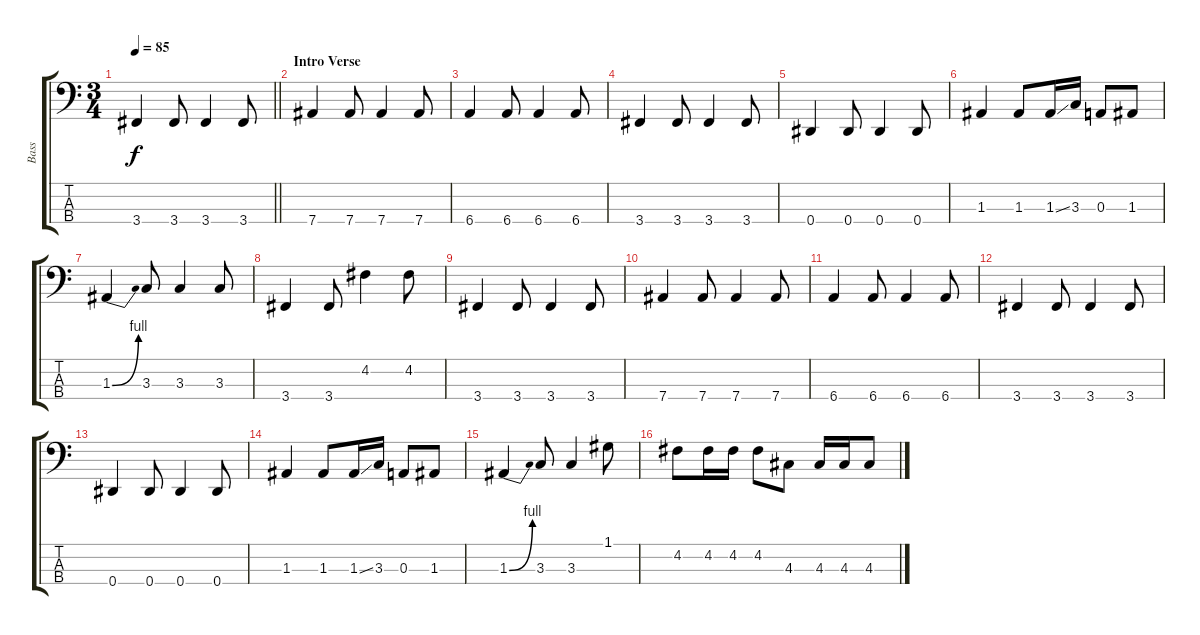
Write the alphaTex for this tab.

\track ("Bass" "Bass") {instrument electricbasspick}
\staff {score tabs}
\tuning (G2 D2 A1 Eb1) {hide}
\ts (3 4)
\tempo 85
\clef f4
\barLineRight lightlight
\ks c
3.4.4{dy f} 3.4.8 3.4.4 3.4.8 |
\section ("" "Intro Verse")
7.4.4 7.4.8 7.4.4 7.4.8 |
6.4.4 6.4.8 6.4.4 6.4.8 |
3.4.4 3.4.8 3.4.4 3.4.8 |
0.4.4 0.4.8 0.4.4 0.4.8 |
1.3.4 1.3.8 1.3{ss}.16 3.3.16 0.3.8 1.3.8 |
1.3{be (bend 0 0 60 4)}.4 3.3.8 3.3.4 3.3.8 |
3.4.4 3.4.8 4.2.4 4.2.8 |
3.4.4 3.4.8 3.4.4 3.4.8 |
7.4.4 7.4.8 7.4.4 7.4.8 |
6.4.4 6.4.8 6.4.4 6.4.8 |
3.4.4 3.4.8 3.4.4 3.4.8 |
0.4.4 0.4.8 0.4.4 0.4.8 |
1.3.4 1.3.8 1.3{ss}.16 3.3.16 0.3.8 1.3.8 |
1.3{be (bend 0 0 60 4)}.4 3.3.8 3.3.4 1.1.8 |
4.2.8 4.2.16 4.2.16 4.2.8 4.3.8 4.3.16 4.3.16 4.3.8
